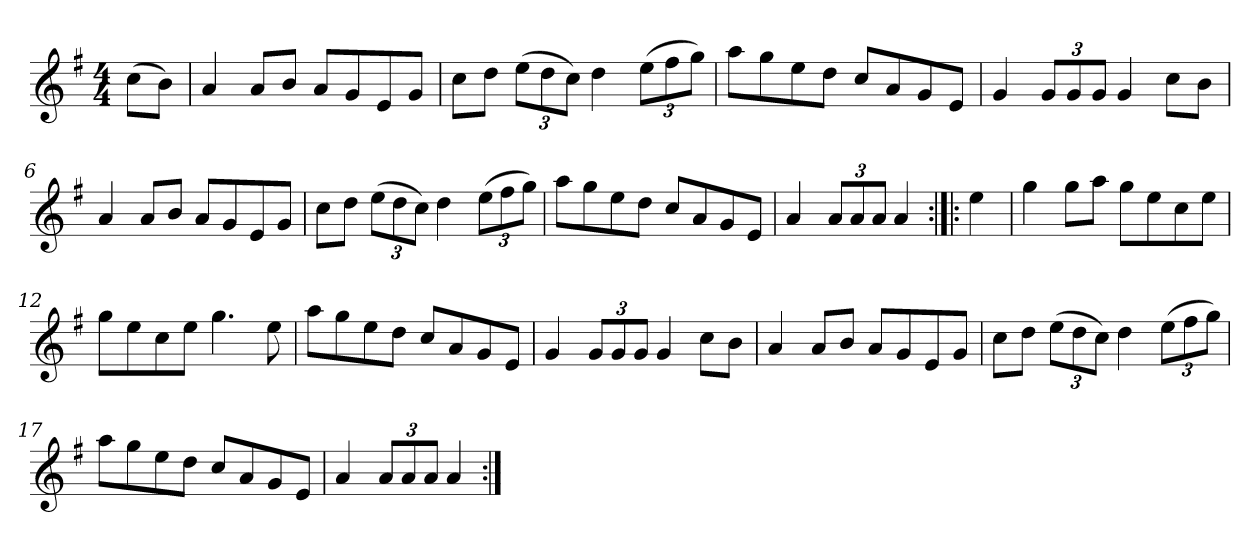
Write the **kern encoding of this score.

**kern
*part1
*staff1
*clefG2
*k[f#]
*G:
*M4/4
*MM80
=1
(>8cc\L
8b\J)
=2
4a/
8a/L
8b/J
8a/L
8g/
8e/
8g/J
=3
8cc\L
8dd\J
*Xbrackettup
(>12ee\L
12dd\
12cc\J)
4dd\
(>12ee\L
12ff#\
12gg\J)
=4
8aa\L
8gg\
8ee\
8dd\J
8cc/L
8a/
8g/
8e/J
=5
4g/
12g/L
12g/
12g/J
4g/
8cc\L
8b\J
=6
4a/
8a/L
8b/J
8a/L
8g/
8e/
8g/J
!!LO:LB:g=z
=7
8cc\L
8dd\J
(>12ee\L
12dd\
12cc\J)
4dd\
(>12ee\L
12ff#\
12gg\J)
=8
8aa\L
8gg\
8ee\
8dd\J
8cc/L
8a/
8g/
8e/J
=9
4a/
12a/L
12a/
12a/J
4a/
=10:|!|:
4ee\
=11
4gg\
8gg\L
8aa\J
8gg\L
8ee\
8cc\
8ee\J
=12
8gg\L
8ee\
8cc\
8ee\J
4.gg\
8ee\
!!LO:LB:g=z
=13
8aa\L
8gg\
8ee\
8dd\J
8cc/L
8a/
8g/
8e/J
=14
4g/
12g/L
12g/
12g/J
4g/
8cc\L
8b\J
=15
4a/
8a/L
8b/J
8a/L
8g/
8e/
8g/J
=16
8cc\L
8dd\J
(>12ee\L
12dd\
12cc\J)
4dd\
(>12ee\L
12ff#\
12gg\J)
=17
8aa\L
8gg\
8ee\
8dd\J
8cc/L
8a/
8g/
8e/J
=18
4a/
12a/L
12a/
12a/J
4a/
=:|!
*-
